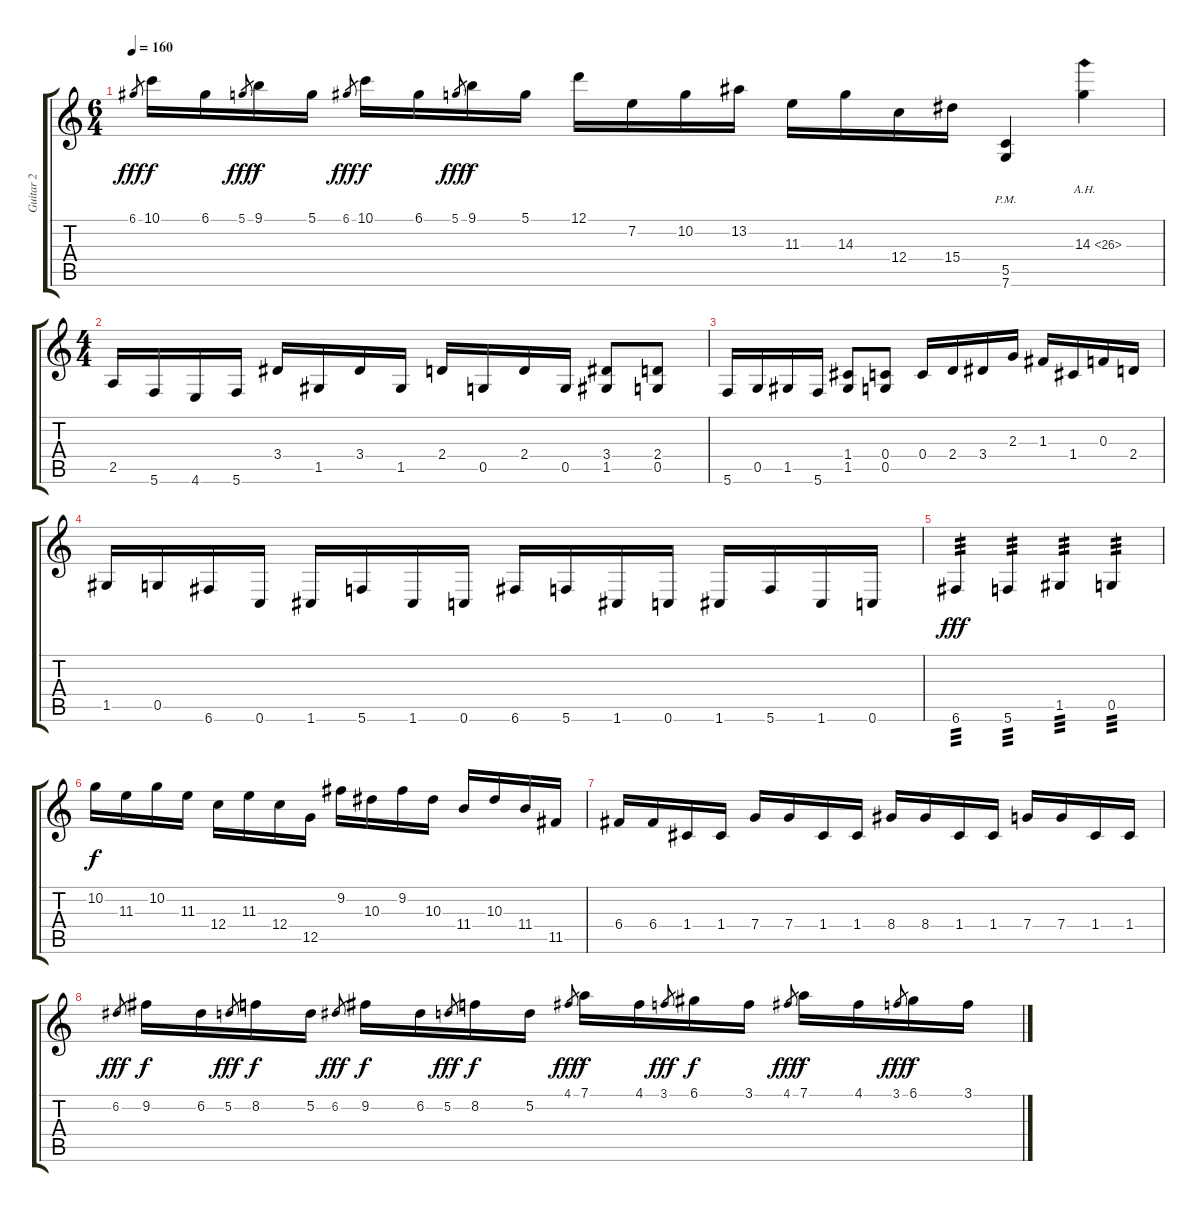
\track ("Guitar 2" "Guitar 2") {instrument distortionguitar}
\staff {score tabs}
\tuning (D4 A3 F3 C3 G2 C2) {hide}
\ts (6 4)
\tempo 160
\clef g2
\ks c
6.1.8{gr dy fff} 10.1.16{dy f} 6.1.16 5.1.8{gr dy fff} 9.1.16{dy f} 5.1.16 6.1.8{gr dy fff} 10.1.16{dy f} 6.1.16 5.1.8{gr dy fff} 9.1.16{dy f} 5.1.16 12.1.16 7.2.16 10.2.16 13.2.16 11.3.16 14.3.16 12.4.16 15.4.16 (5.5{pm} 7.6{pm}).4 14.3{ah 12}.4 |
\ts (4 4)
2.5.16 5.6.16 4.6.16 5.6.16 3.4.16 1.5.16 3.4.16 1.5.16 2.4.16 0.5.16 2.4.16 0.5.16 (3.4 1.5).8 (2.4 0.5).8 |
5.6.16 0.5.16 1.5.16 5.6.16 (1.4 1.5).8 (0.4 0.5).8 0.4.16 2.4.16 3.4.16 2.3.16 1.3.16 1.4.16 0.3.16 2.4.16 |
1.5.16 0.5.16 6.6.16 0.6.16 1.6.16 5.6.16 1.6.16 0.6.16 6.6.16 5.6.16 1.6.16 0.6.16 1.6.16 5.6.16 1.6.16 0.6.16 |
6.6.4{tp 3 dy fff} 5.6.4{tp 3} 1.5.4{tp 3} 0.5.4{tp 3} |
10.2.16{dy f} 11.3.16 10.2.16 11.3.16 12.4.16 11.3.16 12.4.16 12.5.16 9.2.16 10.3.16 9.2.16 10.3.16 11.4.16 10.3.16 11.4.16 11.5.16 |
6.4.16 6.4.16 1.4.16 1.4.16 7.4.16 7.4.16 1.4.16 1.4.16 8.4.16 8.4.16 1.4.16 1.4.16 7.4.16 7.4.16 1.4.16 1.4.16 |
6.2.8{gr dy fff} 9.2.16{dy f} 6.2.16 5.2.8{gr dy fff} 8.2.16{dy f} 5.2.16 6.2.8{gr dy fff} 9.2.16{dy f} 6.2.16 5.2.8{gr dy fff} 8.2.16{dy f} 5.2.16 4.1.8{gr dy fff} 7.1.16{dy f} 4.1.16 3.1.8{gr dy fff} 6.1.16{dy f} 3.1.16 4.1.8{gr dy fff} 7.1.16{dy f} 4.1.16 3.1.8{gr dy fff} 6.1.16{dy f} 3.1.16
